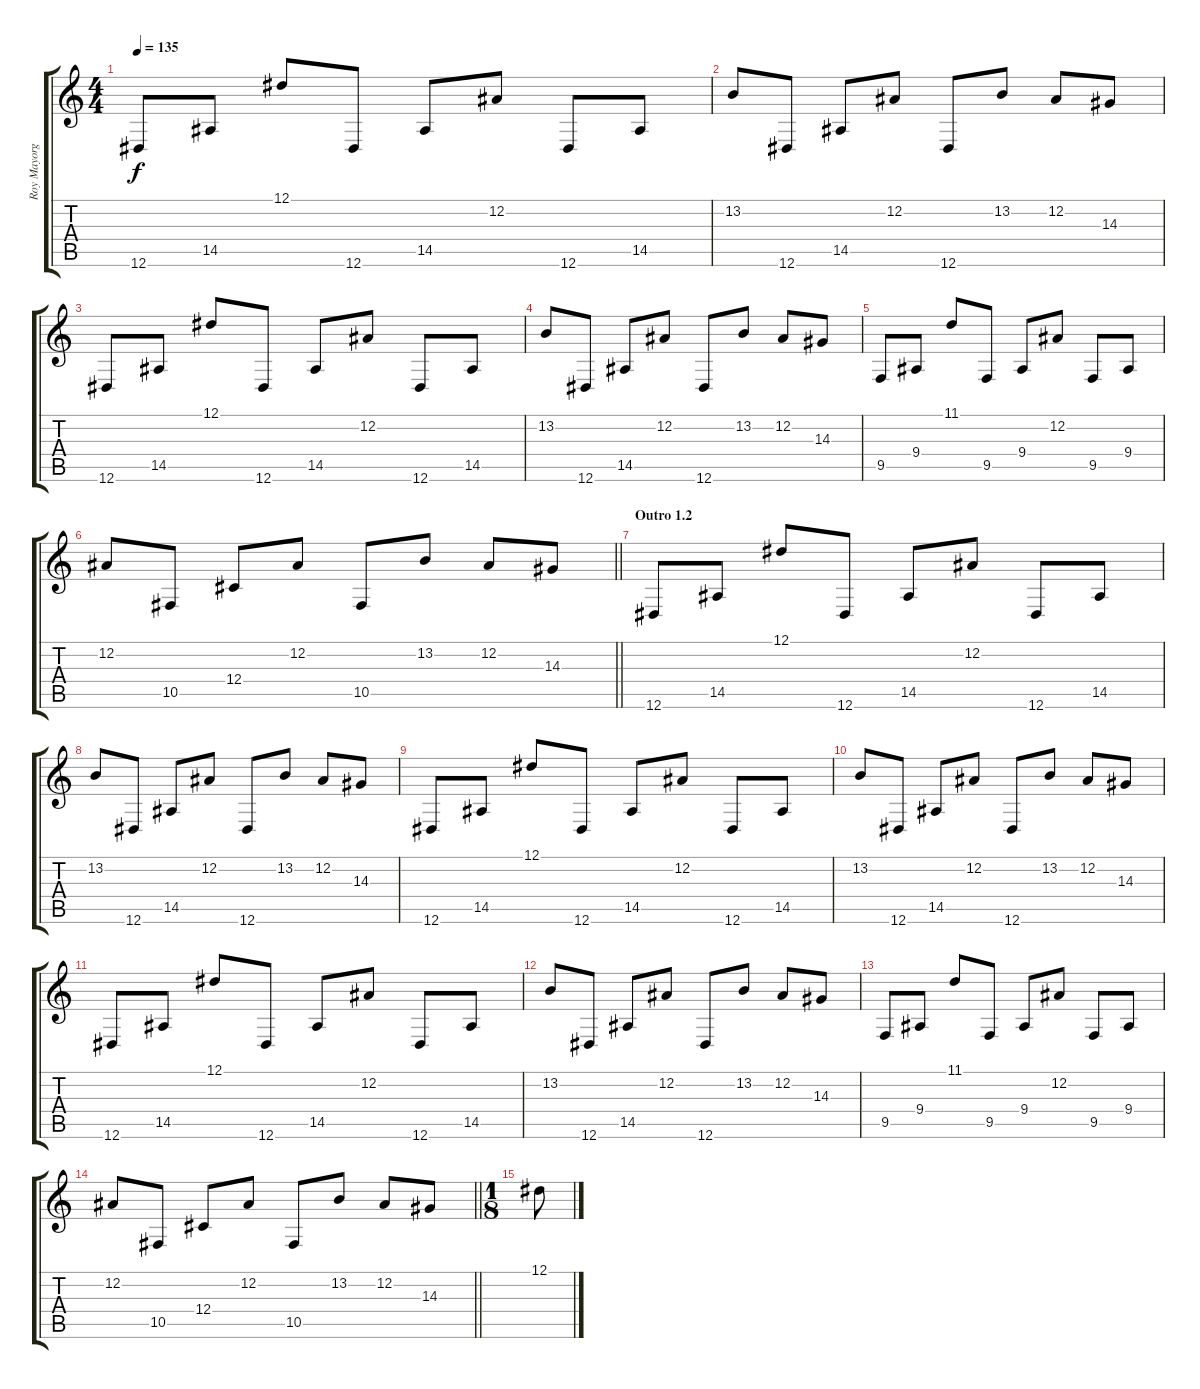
\track ("Roy Mayorga Keyboard" "Roy Mayorg") {instrument lead2sawtooth}
\staff {score tabs}
\tuning (Eb4 Bb3 Gb3 Db3 Ab2 Eb2) {hide}
\ts (4 4)
\tempo 135
\clef g2
\ks c
12.6.8{dy f} 14.5.8 12.1.8 12.6.8 14.5.8 12.2.8 12.6.8 14.5.8 |
13.2.8 12.6.8 14.5.8 12.2.8 12.6.8 13.2.8 12.2.8 14.3.8 |
12.6.8 14.5.8 12.1.8 12.6.8 14.5.8 12.2.8 12.6.8 14.5.8 |
13.2.8 12.6.8 14.5.8 12.2.8 12.6.8 13.2.8 12.2.8 14.3.8 |
9.5.8 9.4.8 11.1.8 9.5.8 9.4.8 12.2.8 9.5.8 9.4.8 |
\barLineRight lightlight
12.2.8 10.5.8 12.4.8 12.2.8 10.5.8 13.2.8 12.2.8 14.3.8 |
\section ("" "Outro 1.2")
12.6.8{volume 16 instrument lead2sawtooth} 14.5.8 12.1.8 12.6.8 14.5.8 12.2.8 12.6.8 14.5.8 |
13.2.8 12.6.8 14.5.8 12.2.8 12.6.8 13.2.8 12.2.8 14.3.8 |
12.6.8 14.5.8 12.1.8 12.6.8 14.5.8 12.2.8 12.6.8 14.5.8 |
13.2.8 12.6.8 14.5.8 12.2.8 12.6.8 13.2.8 12.2.8 14.3.8 |
12.6.8 14.5.8 12.1.8 12.6.8 14.5.8 12.2.8 12.6.8 14.5.8 |
13.2.8 12.6.8 14.5.8 12.2.8 12.6.8 13.2.8 12.2.8 14.3.8 |
9.5.8 9.4.8 11.1.8 9.5.8 9.4.8 12.2.8 9.5.8 9.4.8 |
\barLineRight lightlight
12.2.8 10.5.8 12.4.8 12.2.8 10.5.8 13.2.8 12.2.8 14.3.8 |
\ts (1 8)
12.1.8
